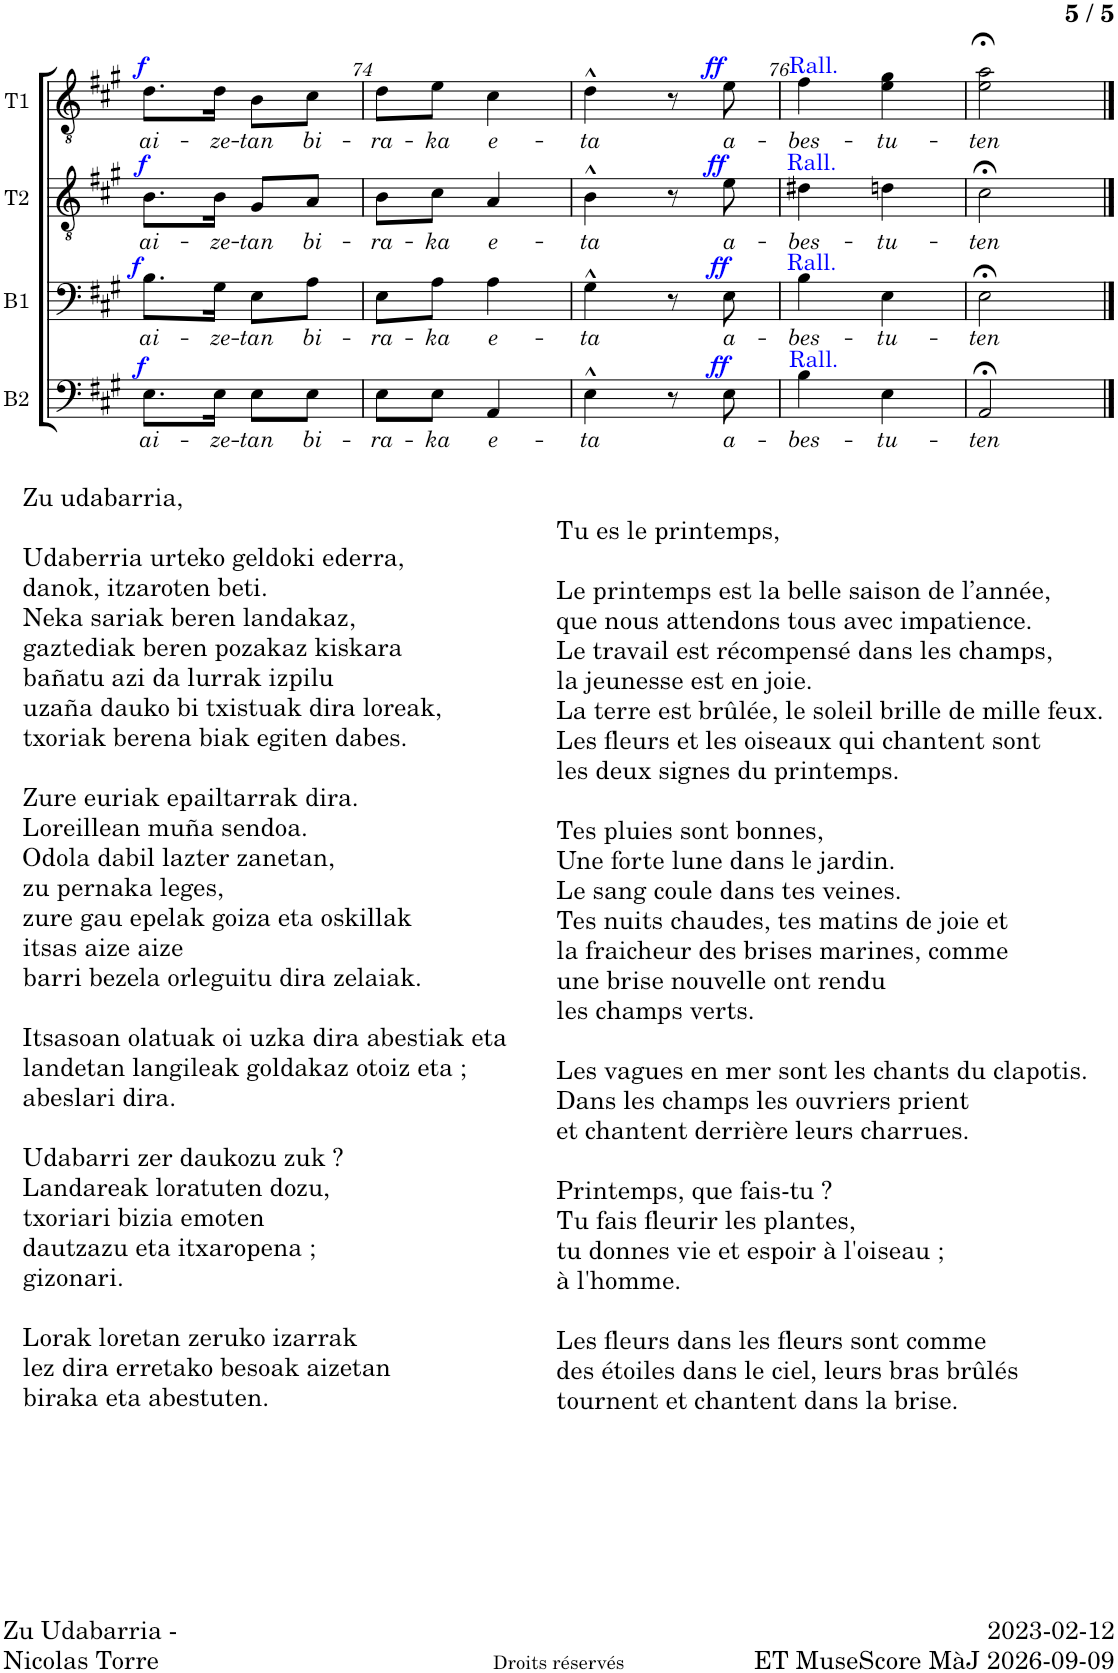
**kern	**text	**dynam	**kern	**text	**dynam	**kern	**text	**dynam	**kern	**text	**dynam
*part4	*part4	*part4	*part3	*part3	*part3	*part2	*part2	*part2	*part1	*part1	*part1
*staff4	*staff4	*staff4	*staff3	*staff3	*staff3	*staff2	*staff2	*staff2	*staff1	*staff1	*staff1
*I"Basse	*	*	*I"Baryton	*	*	*I"Ténor 2	*	*	*I"Ténor 1	*	*
*I'B2	*	*	*I'B1	*	*	*I'T2	*	*	*I'T1	*	*
!!LO:PB:g=z
*clefF4	*	*	*clefF4	*	*	*clefGv2	*	*	*clefGv2	*	*
*k[f#c#g#]	*	*	*k[f#c#g#]	*	*	*k[f#c#g#]	*	*	*k[f#c#g#]	*	*
*M2/4	*	*	*M2/4	*	*	*M2/4	*	*	*M2/4	*	*
=73	=73	=73	=73	=73	=73	=73	=73	=73	=73	=73	=73
!	!LO:LY:b	!LO:DY:a	!	!LO:LY:b	!LO:DY:a	!	!LO:LY:b	!LO:DY:a	!	!LO:LY:b	!LO:DY:a
8.E\L	ai-	f	8.B\L	ai-	f	8.B\L	ai-	f	8.d\L	ai-	f
!	!LO:LY:b	!	!	!LO:LY:b	!	!	!LO:LY:b	!	!	!LO:LY:b	!
16E\Jk	-ze-	.	16G#\Jk	-ze-	.	16B\Jk	-ze-	.	16d\Jk	-ze-	.
!	!LO:LY:b	!	!	!LO:LY:b	!	!	!LO:LY:b	!	!	!LO:LY:b	!
8E\L	-tan	.	8E\L	-tan	.	8G#/L	-tan	.	8B\L	-tan	.
!	!LO:LY:b	!	!	!LO:LY:b	!	!	!LO:LY:b	!	!	!LO:LY:b	!
8E\J	bi-	.	8A\J	bi-	.	8A/J	bi-	.	8c#\J	bi-	.
=74	=74	=74	=74	=74	=74	=74	=74	=74	=74	=74	=74
!	!LO:LY:b	!	!	!LO:LY:b	!	!	!LO:LY:b	!	!	!LO:LY:b	!
8E\L	-ra-	.	8E\L	-ra-	.	8B\L	-ra-	.	8d\L	-ra-	.
!	!LO:LY:b	!	!	!LO:LY:b	!	!	!LO:LY:b	!	!	!LO:LY:b	!
8E\J	-ka	.	8A\J	-ka	.	8c#\J	-ka	.	8e\J	-ka	.
!	!LO:LY:b	!	!	!LO:LY:b	!	!	!LO:LY:b	!	!	!LO:LY:b	!
4AA/	e-	.	4A\	e-	.	4A/	e-	.	4c#\	e-	.
=75	=75	=75	=75	=75	=75	=75	=75	=75	=75	=75	=75
!	!LO:LY:b	!	!	!LO:LY:b	!	!	!LO:LY:b	!	!	!LO:LY:b	!
4E^^\	-ta	.	4G#^^\	-ta	.	4B^^\	-ta	.	4d^^\	-ta	.
8r	.	.	8r	.	.	8r	.	.	8r	.	.
!	!LO:LY:b	!LO:DY:a	!	!LO:LY:b	!LO:DY:a	!	!LO:LY:b	!LO:DY:a	!	!LO:LY:b	!LO:DY:a
8E\	a-	ff	8E\	a-	ff	8e\	a-	ff	8e\	a-	ff
=76	=76	=76	=76	=76	=76	=76	=76	=76	=76	=76	=76
!	!	!	!	!	!	!	!	!	!LO:TX:a:color=#0000FF:t=Rall.	!	!
!	!	!	!	!	!	!LO:TX:a:color=#0000FF:t=Rall.	!	!	!	!	!
!	!	!	!LO:TX:a:color=#0000FF:t=Rall.	!	!	!	!	!	!	!	!
!LO:TX:a:color=#0000FF:t=Rall.	!	!	!	!	!	!	!	!	!	!	!
!	!LO:LY:b	!	!	!LO:LY:b	!	!	!LO:LY:b	!	!	!LO:LY:b	!
4B\	-bes-	.	4B\	-bes-	.	4d#X\	-bes-	.	4f#\	-bes-	.
!	!LO:LY:b	!	!	!LO:LY:b	!	!	!LO:LY:b	!	!	!LO:LY:b	!
4E\	-tu-	.	4E\	-tu-	.	4dn\	-tu-	.	4e\ 4g#\	-tu-	.
=77	=77	=77	=77	=77	=77	=77	=77	=77	=77	=77	=77
!	!LO:LY:b	!	!	!LO:LY:b	!	!	!LO:LY:b	!	!	!LO:LY:b	!
2AA;</	-ten	.	2E;<\	-ten	.	2c#;<\	-ten	.	2e\;< 2a\;<	-ten	.
==	==	==	==	==	==	==	==	==	==	==	==
*-	*-	*-	*-	*-	*-	*-	*-	*-	*-	*-	*-
